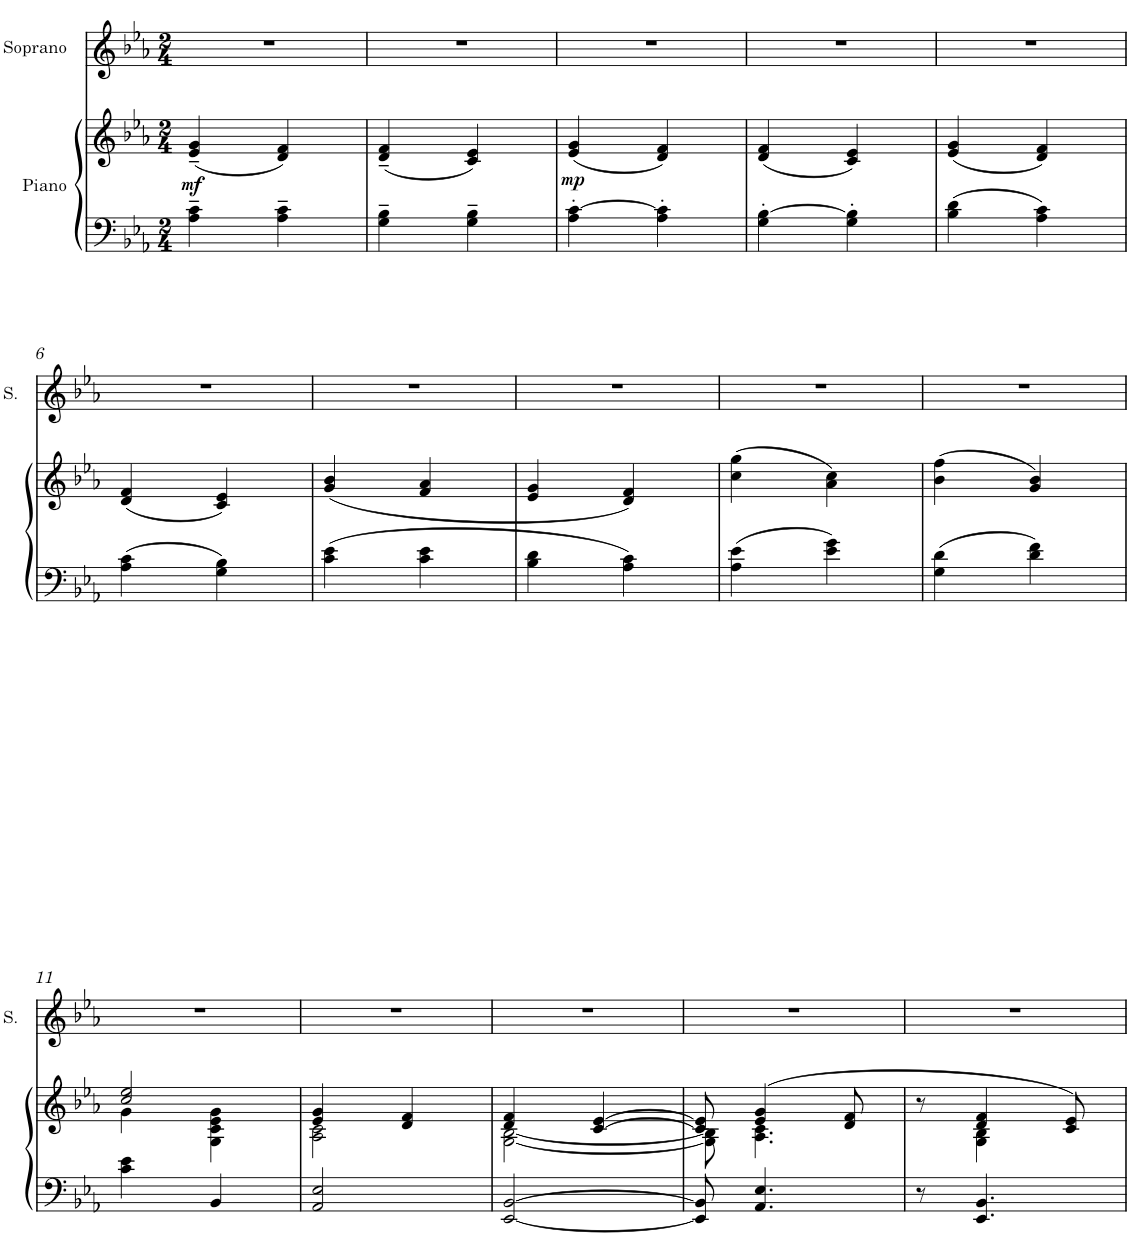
**kern	**kern	**dynam	**kern
*part2	*part2	*part2	*part1
*staff3	*staff2	*staff2/3	*staff1
*I"Piano	*	*	*I"Soprano
*I'Pno	*	*	*I'S.
*clefF4	*clefG2	*	*clefG2
*k[b-e-a-]	*k[b-e-a-]	*	*k[b-e-a-]
*M2/4	*M2/4	*	*M2/4
=1	=1	=1	=1
!	!	!LO:DY:b	!
4A-\~ 4c\~	(<4e-/~ 4g/~	mf	2r
4A-\~ 4c\~	4d/ 4f/)	.	.
=2	=2	=2	=2
4G\~ 4B-\~	(<4d/~ 4f/~	.	2r
4G\~ 4B-\~	4c/ 4e-/)	.	.
=3	=3	=3	=3
!	!	!LO:DY:b	!
4A-\' [>4c\'	(<4e-/ 4g/	mp	2r
4A-\' 4c\]'	4d/ 4f/)	.	.
=4	=4	=4	=4
4G\' [>4B-\'	(<4d/ 4f/	.	2r
4G\' 4B-\]'	4c/ 4e-/)	.	.
=5	=5	=5	=5
4B-\ 4d\	(<4e-/ 4g/	.	2r
4A-\ 4c\	4d/ 4f/)	.	.
!!LO:LB:g=z
=6	=6	=6	=6
4A-\ 4c\	(<4d/ 4f/	.	2r
4G\ 4B-\	4c/ 4e-/)	.	.
=7	=7	=7	=7
4c\ 4e-\	(<4g/ 4b-/	.	2r
4c\ 4e-\	4f/ 4a-/	.	.
=8	=8	=8	=8
4B-\ 4d\	4e-/ 4g/	.	2r
4A-\ 4c\	4d/ 4f/)	.	.
=9	=9	=9	=9
4A-\ 4e-\	(>4cc\ 4gg\	.	2r
4e-\ 4g\	4a-\ 4cc\)	.	.
=10	=10	=10	=10
4G\ 4d\	(>4b-\ 4ff\	.	2r
4d\ 4f\	4g/ 4b-/)	.	.
!!LO:LB:g=z
=11	=11	=11	=11
*	*^	*	*
4c\ 4e-\	2cc/ 2ee-/	4g\	.	2r
4BB-/	.	4G\ 4c\ 4e-\ 4g\	.	.
=12	=12	=12	=12	=12
2AA-/ 2E-/	4e-/ 4g/	2A-\ 2c\	.	2r
.	4d/ 4f/	.	.	.
=13	=13	=13	=13	=13
[2EE-/ [2BB-/	4d/ 4f/	[<2G\ [<2B-\	.	2r
.	[>4c/ [>4e-/	.	.	.
=14	=14	=14	=14	=14
8EE-/] 8BB-/]	8c/] 8e-/]	8G\] 8B-\]	.	2r
4.AA-/ 4.E-/	(>4e-/ 4g/	4.A-\ 4.c\	.	.
.	8d/ 8f/	.	.	.
=15	=15	=15	=15	=15
8r	8r	8ryy	.	2r
4.EE-/ 4.BB-/	4d/ 4f/	4G\ 4B-\	.	.
.	8c/ 8e-/)	8ryy	.	.
*	*v	*v	*	*
=	=	=	=
*-	*-	*-	*-
